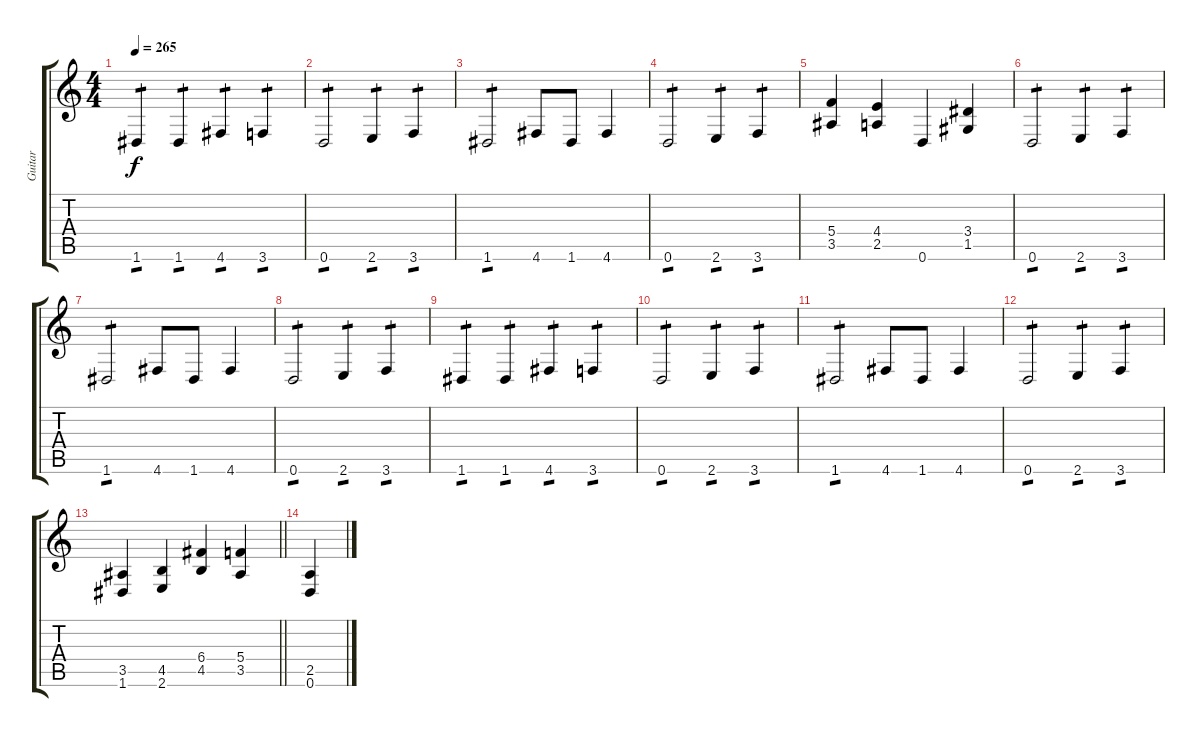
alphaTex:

\track ("Guitar" "Guitar") {instrument distortionguitar}
\staff {score tabs}
\tuning (D4 A3 F3 C3 G2 D2) {hide}
\ts (4 4)
\tempo 265
\clef g2
\ks c
1.6.4{tp 1 dy f} 1.6.4{tp 1} 4.6.4{tp 1} 3.6.4{tp 1} |
0.6.2{tp 1} 2.6.4{tp 1} 3.6.4{tp 1} |
1.6.2{tp 1} 4.6.8 1.6.8 4.6.4 |
0.6.2{tp 1} 2.6.4{tp 1} 3.6.4{tp 1} |
(5.4 3.5).4 (4.4 2.5).4 0.6.4 (3.4 1.5).4 |
0.6.2{tp 1} 2.6.4{tp 1} 3.6.4{tp 1} |
1.6.2{tp 1} 4.6.8 1.6.8 4.6.4 |
0.6.2{tp 1} 2.6.4{tp 1} 3.6.4{tp 1} |
1.6.4{tp 1} 1.6.4{tp 1} 4.6.4{tp 1} 3.6.4{tp 1} |
0.6.2{tp 1} 2.6.4{tp 1} 3.6.4{tp 1} |
1.6.2{tp 1} 4.6.8 1.6.8 4.6.4 |
0.6.2{tp 1} 2.6.4{tp 1} 3.6.4{tp 1} |
\barLineRight lightlight
(3.5 1.6).4 (4.5 2.6).4 (6.4 4.5).4 (5.4 3.5).4 |
(2.5 0.6).4
